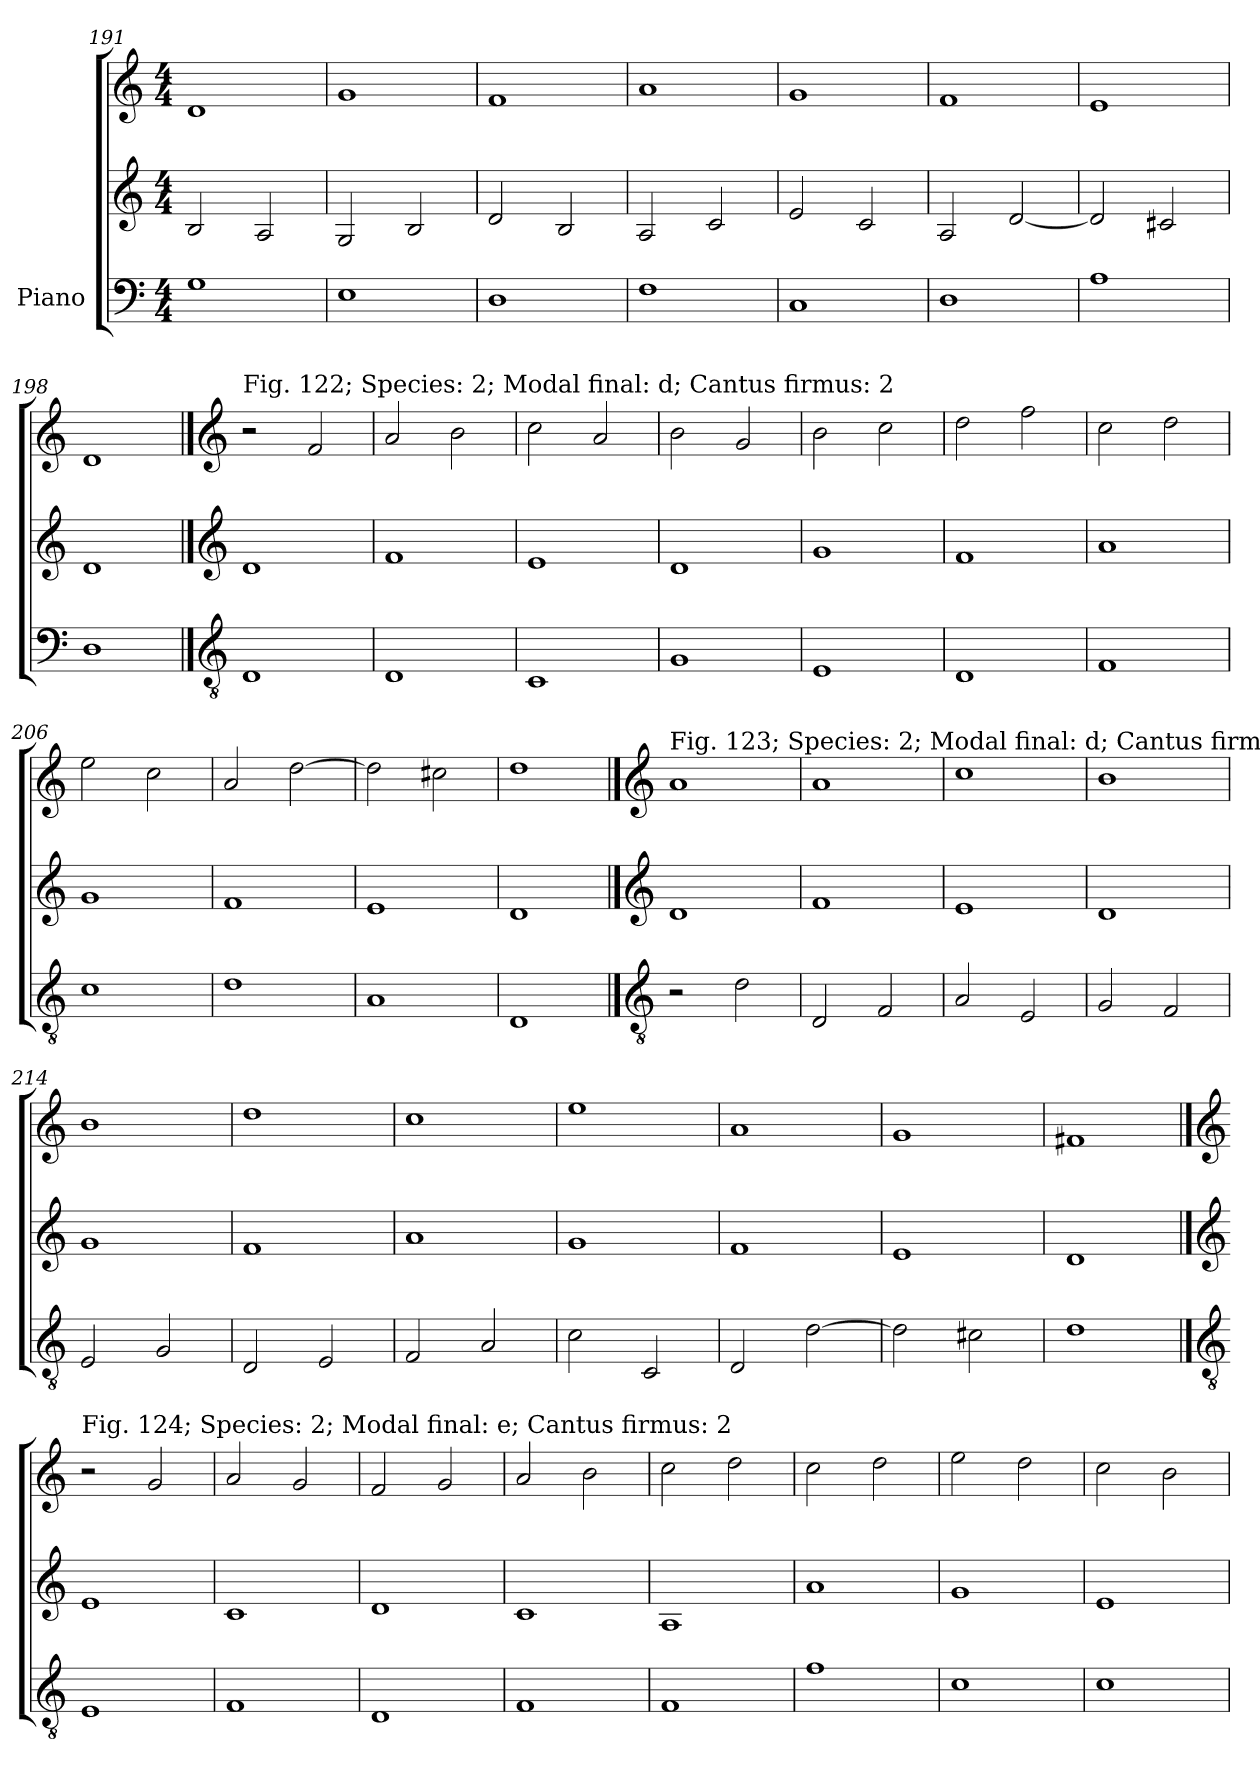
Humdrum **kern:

**kern	**kern	**kern
*part3	*part2	*part1
*staff3	*staff2	*staff1
*I"Piano	*	*
*clefF4	*clefG2	*clefG2
*k[]	*k[]	*k[]
*M4/4	*M4/4	*M4/4
=191	=191	=191
1G	2B/	1d
.	2A/	.
=192	=192	=192
1E	2G/	1g
.	2B/	.
=193	=193	=193
1D	2d/	1f
.	2B/	.
=194	=194	=194
1F	2A/	1a
.	2c/	.
=195	=195	=195
1C	2e/	1g
.	2c/	.
=196	=196	=196
1D	2A/	1f
.	[2d/	.
=197	=197	=197
1A	2d/]	1e
.	2c#X/	.
=198	=198	=198
1D	1d	1d
!!LO:LB:g=z
==199	==199	==199
*clefGv2	*clefG2	*clefG2
!	!	!LO:TX:a:t=Fig. 122; Species&colon; 2; Modal final&colon; d; Cantus firmus&colon; 2
1D	1d	2r
.	.	2f/
=200	=200	=200
1D	1f	2a/
.	.	2b\
=201	=201	=201
1C	1e	2cc\
.	.	2a/
=202	=202	=202
1G	1d	2b\
.	.	2g/
=203	=203	=203
1E	1g	2b\
.	.	2cc\
=204	=204	=204
1D	1f	2dd\
.	.	2ff\
=205	=205	=205
1F	1a	2cc\
.	.	2dd\
=206	=206	=206
1c	1g	2ee\
.	.	2cc\
=207	=207	=207
1d	1f	2a/
.	.	[2dd\
=208	=208	=208
1A	1e	2dd\]
.	.	2cc#X\
=209	=209	=209
1D	1d	1dd
!!LO:LB:g=z
==210	==210	==210
*clefGv2	*clefG2	*clefG2
!	!	!LO:TX:a:t=Fig. 123; Species&colon; 2; Modal final&colon; d; Cantus firmus&colon; 2
2r	1d	1a
2d\	.	.
=211	=211	=211
2D/	1f	1a
2F/	.	.
=212	=212	=212
2A/	1e	1cc
2E/	.	.
=213	=213	=213
2G/	1d	1b
2F/	.	.
=214	=214	=214
2E/	1g	1b
2G/	.	.
=215	=215	=215
2D/	1f	1dd
2E/	.	.
=216	=216	=216
2F/	1a	1cc
2A/	.	.
=217	=217	=217
2c\	1g	1ee
2C/	.	.
=218	=218	=218
2D/	1f	1a
[2d\	.	.
=219	=219	=219
2d\]	1e	1g
2c#X\	.	.
=220	=220	=220
1d	1d	1f#X
!!LO:PB:g=z
==221	==221	==221
*clefGv2	*clefG2	*clefG2
!	!	!LO:TX:a:t=Fig. 124; Species&colon; 2; Modal final&colon; e; Cantus firmus&colon; 2
1E	1e	2r
.	.	2g/
=222	=222	=222
1F	1c	2a/
.	.	2g/
=223	=223	=223
1D	1d	2f/
.	.	2g/
=224	=224	=224
1F	1c	2a/
.	.	2b\
=225	=225	=225
1F	1A	2cc\
.	.	2dd\
=226	=226	=226
1f	1a	2cc\
.	.	2dd\
=227	=227	=227
1c	1g	2ee\
.	.	2dd\
=228	=228	=228
1c	1e	2cc\
.	.	2b\
=	=	=
*-	*-	*-
